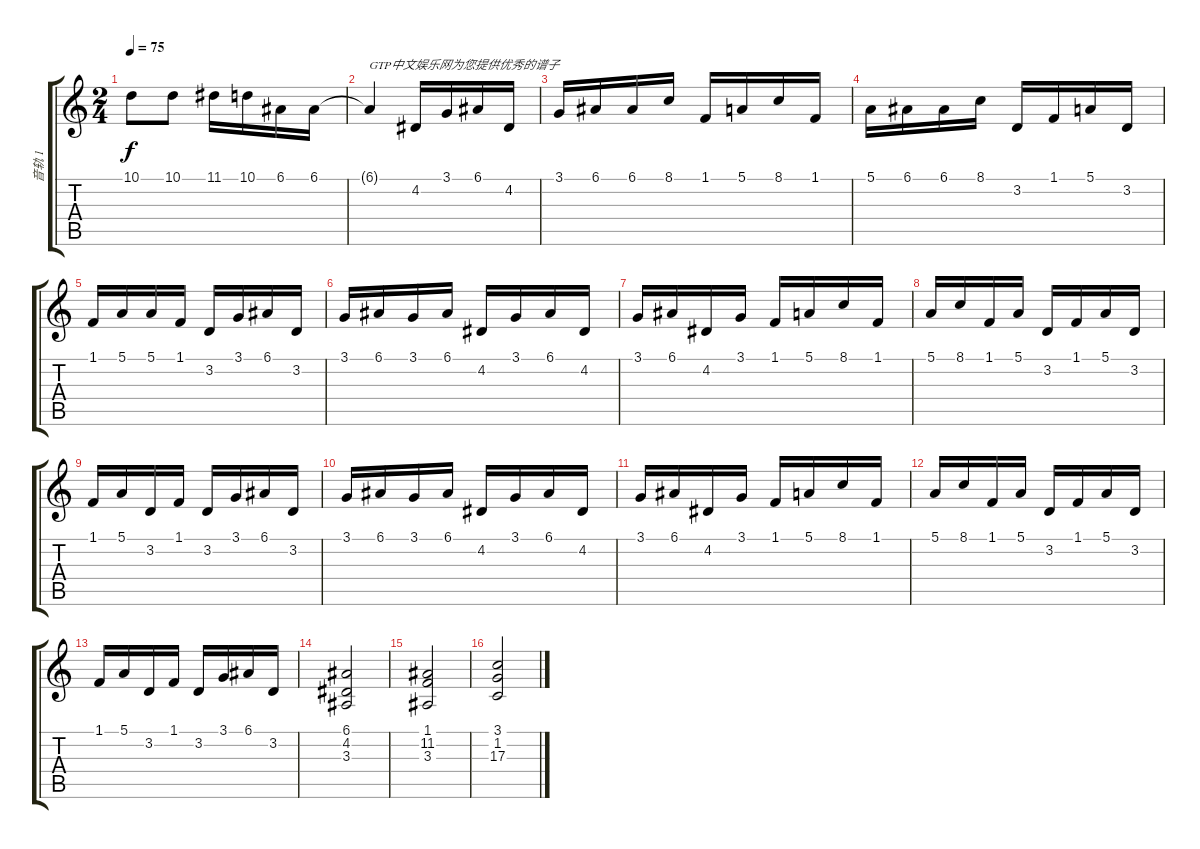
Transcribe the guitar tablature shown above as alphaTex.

\track ("音轨 1" "音轨 1") {instrument vibraphone}
\staff {score tabs}
\tuning (E4 B3 G3 D3 A2 E2) {hide}
\ts (2 4)
\tempo 75
\clef g2
\ks c
10.1.8{dy f} 10.1.8 11.1.16 10.1.16 6.1.16 6.1.16 |
6.1{t}.4{txt "GTP中文娱乐网为您提供优秀的谱子"} 4.2.16 3.1.16 6.1.16 4.2.16 |
3.1.16 6.1.16 6.1.16 8.1.16 1.1.16 5.1.16 8.1.16 1.1.16 |
5.1.16 6.1.16 6.1.16 8.1.16 3.2.16 1.1.16 5.1.16 3.2.16 |
1.1.16 5.1.16 5.1.16 1.1.16 3.2.16 3.1.16 6.1.16 3.2.16 |
3.1.16 6.1.16 3.1.16 6.1.16 4.2.16 3.1.16 6.1.16 4.2.16 |
3.1.16 6.1.16 4.2.16 3.1.16 1.1.16 5.1.16 8.1.16 1.1.16 |
5.1.16 8.1.16 1.1.16 5.1.16 3.2.16 1.1.16 5.1.16 3.2.16 |
1.1.16 5.1.16 3.2.16 1.1.16 3.2.16 3.1.16 6.1.16 3.2.16 |
3.1.16 6.1.16 3.1.16 6.1.16 4.2.16 3.1.16 6.1.16 4.2.16 |
3.1.16 6.1.16 4.2.16 3.1.16 1.1.16 5.1.16 8.1.16 1.1.16 |
5.1.16 8.1.16 1.1.16 5.1.16 3.2.16 1.1.16 5.1.16 3.2.16 |
1.1.16 5.1.16 3.2.16 1.1.16 3.2.16 3.1.16 6.1.16 3.2.16 |
(6.1 4.2 3.3).2 |
(1.1 11.2 3.3).2 |
(3.1 1.2 17.3).2
